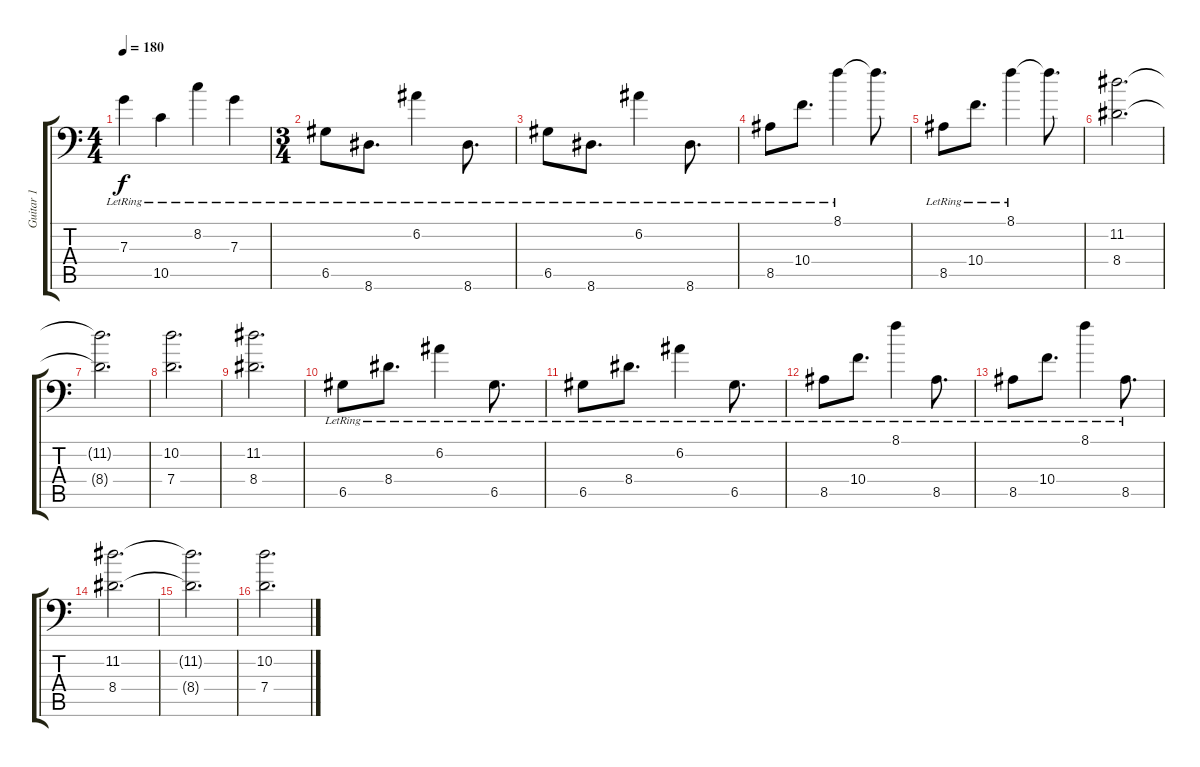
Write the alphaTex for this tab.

\track ("Guitar 1" "Guitar 1") {instrument distortionguitar}
\staff {score tabs}
\tuning (A3 E3 C3 G2 D2 G1) {hide}
\ts (4 4)
\tempo 180
\clef f4
\ks c
7.3{lr}.4{dy f} 10.5{lr}.4 8.2{lr}.4 7.3{lr}.4 |
\ts (3 4)
6.5{lr}.8 8.6{lr}.8{d} 6.2{lr}.4 8.6{lr}.8{d} |
6.5{lr}.8 8.6{lr}.8{d} 6.2{lr}.4 8.6{lr}.8{d} |
8.5{lr}.8 10.4{lr}.8{d} 8.1{lr}.4 8.1{t}.8{d} |
8.5{lr}.8 10.4{lr}.8{d} 8.1{lr}.4 8.1{t}.8{d} |
(11.2 8.4).2{d} |
(11.2{t} 8.4{t}).2{d} |
(10.2 7.4).2{d} |
(11.2 8.4).2{d} |
6.5{lr}.8 8.4{lr}.8{d} 6.2{lr}.4 6.5{lr}.8{d} |
6.5{lr}.8 8.4{lr}.8{d} 6.2{lr}.4 6.5{lr}.8{d} |
8.5{lr}.8 10.4{lr}.8{d} 8.1{lr}.4 8.5{lr}.8{d} |
8.5{lr}.8 10.4{lr}.8{d} 8.1{lr}.4 8.5{lr}.8{d} |
(11.2 8.4).2{d} |
(11.2{t} 8.4{t}).2{d} |
(10.2 7.4).2{d}
